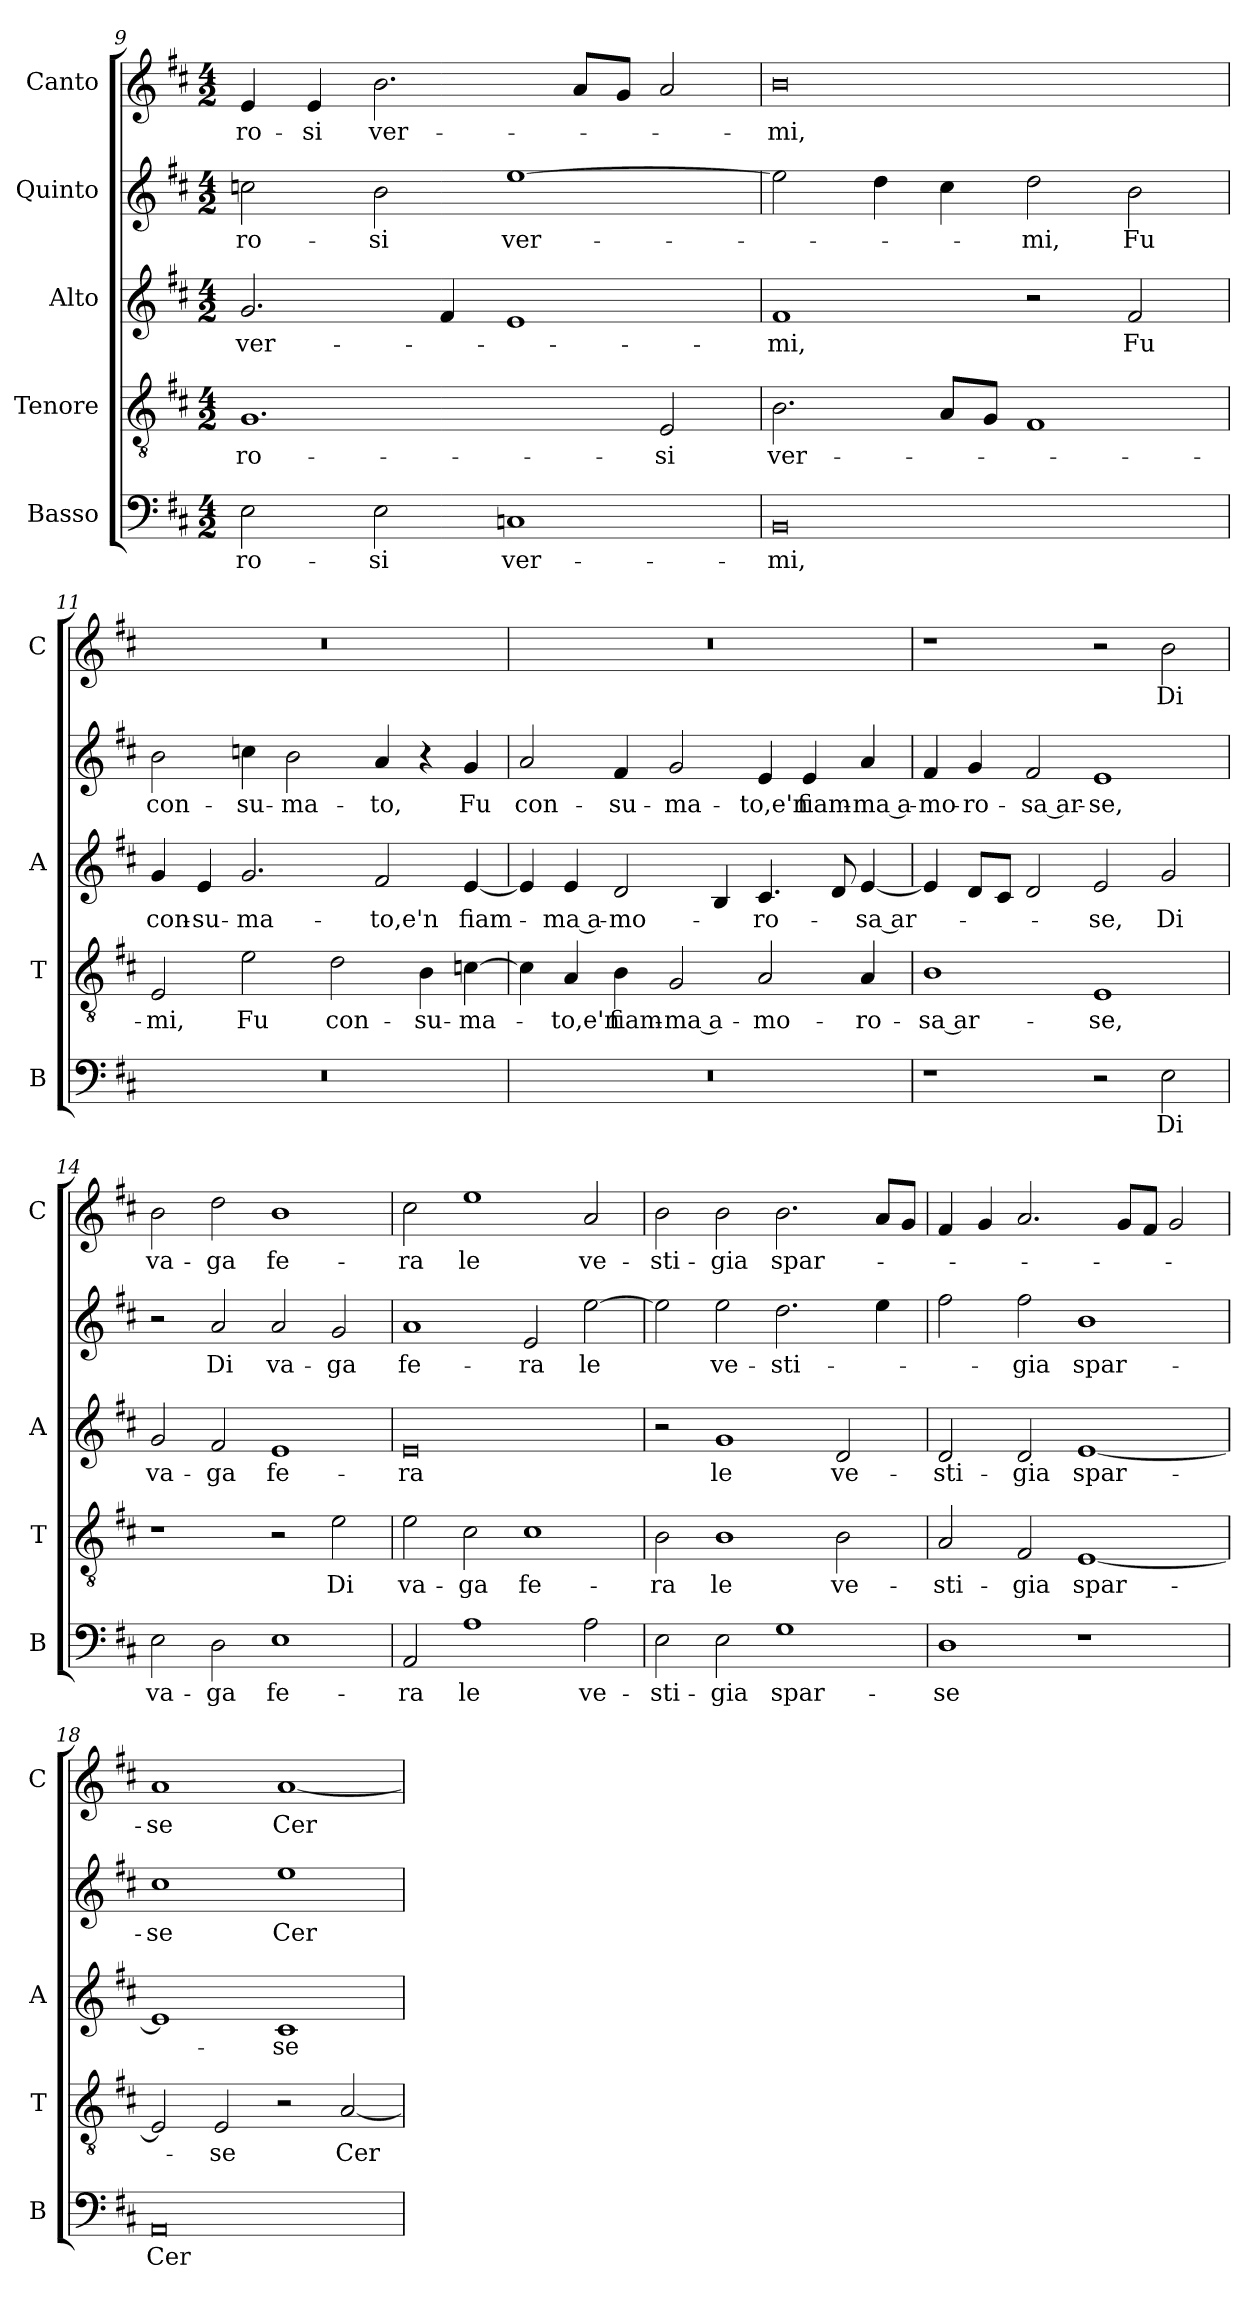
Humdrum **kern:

**kern	**text	**kern	**text	**kern	**text	**kern	**text	**kern	**text
*part5	*part5	*part4	*part4	*part3	*part3	*part2	*part2	*part1	*part1
*staff5	*staff5	*staff4	*staff4	*staff3	*staff3	*staff2	*staff2	*staff1	*staff1
*I"Basso	*	*I"Tenore	*	*I"Alto	*	*I"Quinto	*	*I"Canto	*
*I'B	*	*I'T	*	*I'A	*	*	*	*I'C	*
*clefF4	*	*clefGv2	*	*clefG2	*	*clefG2	*	*clefG2	*
*k[f#c#]	*	*k[f#c#]	*	*k[f#c#]	*	*k[f#c#]	*	*k[f#c#]	*
*D:	*	*D:	*	*D:	*	*D:	*	*D:	*
*M4/2	*	*M4/2	*	*M4/2	*	*M4/2	*	*M4/2	*
=9	=9	=9	=9	=9	=9	=9	=9	=9	=9
!	!LO:LY:b	!	!LO:LY:b	!	!LO:LY:b	!	!LO:LY:b	!	!LO:LY:b
2E\	-ro-	1.G	-ro-	2.g/	ver-	2ccn\	-ro-	4e/	-ro-
!	!	!	!	!	!	!	!	!	!LO:LY:b
.	.	.	.	.	.	.	.	4e/	-si
!	!LO:LY:b	!	!	!	!	!	!LO:LY:b	!	!LO:LY:b
2E\	-si	.	.	.	.	2b\	-si	2.b\	ver-
.	.	.	.	4f#/	.	.	.	.	.
!	!LO:LY:b	!	!	!	!	!	!LO:LY:b	!	!
1Cn	ver-	.	.	1e	.	[1ee	ver-	.	.
.	.	.	.	.	.	.	.	8a/L	.
.	.	.	.	.	.	.	.	8g/J	.
!	!	!	!LO:LY:b	!	!	!	!	!	!
.	.	2E/	-si	.	.	.	.	2a/	.
!!LO:LB:g=z
=10	=10	=10	=10	=10	=10	=10	=10	=10	=10
!	!LO:LY:b	!	!LO:LY:b	!	!LO:LY:b	!	!	!	!LO:LY:b
0BB	-mi,	2.B\	ver-	1f#	-mi,	2ee\]	.	0b	-mi,
.	.	.	.	.	.	4dd\	.	.	.
.	.	8A/L	.	.	.	4cc#\	.	.	.
.	.	8G/J	.	.	.	.	.	.	.
!	!	!	!	!	!	!	!LO:LY:b	!	!
.	.	1F#	.	2r	.	2dd\	-mi,	.	.
!	!	!	!	!	!LO:LY:b	!	!LO:LY:b	!	!
.	.	.	.	2f#/	Fu	2b\	Fu	.	.
=11	=11	=11	=11	=11	=11	=11	=11	=11	=11
!	!	!	!LO:LY:b	!	!LO:LY:b	!	!LO:LY:b	!	!
0r	.	2E/	-mi,	4g/	con-	2b\	con-	0r	.
!	!	!	!	!	!LO:LY:b	!	!	!	!
.	.	.	.	4e/	-su-	.	.	.	.
!	!	!	!LO:LY:b	!	!LO:LY:b	!	!LO:LY:b	!	!
.	.	2e\	Fu	2.g/	-ma-	4ccn\	-su-	.	.
!	!	!	!	!	!	!	!LO:LY:b	!	!
.	.	.	.	.	.	2b\	-ma-	.	.
!	!	!	!LO:LY:b	!	!	!	!	!	!
.	.	2d\	con-	.	.	.	.	.	.
!	!	!	!	!	!LO:LY:b	!	!LO:LY:b	!	!
.	.	.	.	2f#/	-to,e'n	4a/	-to,	.	.
!	!	!	!LO:LY:b	!	!	!	!	!	!
.	.	4B\	-su-	.	.	4r	.	.	.
!	!	!	!LO:LY:b	!	!LO:LY:b	!	!LO:LY:b	!	!
.	.	[4cn\	-ma-	[4e/	fiam-	4g/	Fu	.	.
=12	=12	=12	=12	=12	=12	=12	=12	=12	=12
!	!	!	!	!	!	!	!LO:LY:b	!	!
0r	.	4c\]	.	4e/]	.	2a/	con-	0r	.
!	!	!	!LO:LY:b	!	!LO:LY:b	!	!	!	!
.	.	4A/	-to,e'n	4e/	-ma a-	.	.	.	.
!	!	!	!LO:LY:b	!	!LO:LY:b	!	!LO:LY:b	!	!
.	.	4B\	fiam-	2d/	-mo-	4f#/	-su-	.	.
!	!	!	!LO:LY:b	!	!	!	!LO:LY:b	!	!
.	.	2G/	-ma a-	.	.	2g/	-ma-	.	.
.	.	.	.	4B/	.	.	.	.	.
!	!	!	!LO:LY:b	!	!LO:LY:b	!	!LO:LY:b	!	!
.	.	2A/	-mo-	4.c#/	-ro-	4e/	-to,e'n	.	.
!	!	!	!	!	!	!	!LO:LY:b	!	!
.	.	.	.	.	.	4e/	fiam-	.	.
.	.	.	.	8d/	.	.	.	.	.
!	!	!	!LO:LY:b	!	!LO:LY:b	!	!LO:LY:b	!	!
.	.	4A/	-ro-	[4e/	-sa ar-	4a/	-ma a-	.	.
=13	=13	=13	=13	=13	=13	=13	=13	=13	=13
!	!	!	!LO:LY:b	!	!	!	!LO:LY:b	!	!
1r	.	1B	-sa ar-	4e/]	.	4f#/	-mo-	1r	.
!	!	!	!	!	!	!	!LO:LY:b	!	!
.	.	.	.	8d/L	.	4g/	-ro-	.	.
.	.	.	.	8c#/J	.	.	.	.	.
!	!	!	!	!	!	!	!LO:LY:b	!	!
.	.	.	.	2d/	.	2f#/	-sa ar-	.	.
!	!	!	!LO:LY:b	!	!LO:LY:b	!	!LO:LY:b	!	!
2r	.	1E	-se,	2e/	-se,	1e	-se,	2r	.
!	!LO:LY:b	!	!	!	!LO:LY:b	!	!	!	!LO:LY:b
2E\	Di	.	.	2g/	Di	.	.	2b\	Di
=14	=14	=14	=14	=14	=14	=14	=14	=14	=14
!	!LO:LY:b	!	!	!	!LO:LY:b	!	!	!	!LO:LY:b
2E\	va-	1r	.	2g/	va-	2r	.	2b\	va-
!	!LO:LY:b	!	!	!	!LO:LY:b	!	!LO:LY:b	!	!LO:LY:b
2D\	-ga	.	.	2f#/	-ga	2a/	Di	2dd\	-ga
!	!LO:LY:b	!	!	!	!LO:LY:b	!	!LO:LY:b	!	!LO:LY:b
1E	fe-	2r	.	1e	fe-	2a/	va-	1b	fe-
!	!	!	!LO:LY:b	!	!	!	!LO:LY:b	!	!
.	.	2e\	Di	.	.	2g/	-ga	.	.
!!LO:PB:g=z
=15	=15	=15	=15	=15	=15	=15	=15	=15	=15
!	!LO:LY:b	!	!LO:LY:b	!	!LO:LY:b	!	!LO:LY:b	!	!LO:LY:b
2AA/	-ra	2e\	va-	0e	-ra	1a	fe-	2cc#\	-ra
!	!LO:LY:b	!	!LO:LY:b	!	!	!	!	!	!LO:LY:b
1A	le	2c#\	-ga	.	.	.	.	1ee	le
!	!	!	!LO:LY:b	!	!	!	!LO:LY:b	!	!
.	.	1c#	fe-	.	.	2e/	-ra	.	.
!	!LO:LY:b	!	!	!	!	!	!LO:LY:b	!	!LO:LY:b
2A\	ve-	.	.	.	.	[2ee\	le	2a/	ve-
=16	=16	=16	=16	=16	=16	=16	=16	=16	=16
!	!LO:LY:b	!	!LO:LY:b	!	!	!	!	!	!LO:LY:b
2E\	-sti-	2B\	-ra	2r	.	2ee\]	.	2b\	-sti-
!	!LO:LY:b	!	!LO:LY:b	!	!LO:LY:b	!	!LO:LY:b	!	!LO:LY:b
2E\	-gia	1B	le	1g	le	2ee\	ve-	2b\	-gia
!	!LO:LY:b	!	!	!	!	!	!LO:LY:b	!	!LO:LY:b
1G	spar-	.	.	.	.	2.dd\	-sti-	2.b\	spar-
!	!	!	!LO:LY:b	!	!LO:LY:b	!	!	!	!
.	.	2B\	ve-	2d/	ve-	.	.	.	.
.	.	.	.	.	.	4ee\	.	8a/L	.
.	.	.	.	.	.	.	.	8g/J	.
=17	=17	=17	=17	=17	=17	=17	=17	=17	=17
!	!LO:LY:b	!	!LO:LY:b	!	!LO:LY:b	!	!	!	!
1D	-se	2A/	-sti-	2d/	-sti-	2ff#\	.	4f#/	.
.	.	.	.	.	.	.	.	4g/	.
!	!	!	!LO:LY:b	!	!LO:LY:b	!	!LO:LY:b	!	!
.	.	2F#/	-gia	2d/	-gia	2ff#\	-gia	2.a/	.
!	!	!	!LO:LY:b	!	!LO:LY:b	!	!LO:LY:b	!	!
1r	.	[1E	spar-	[1e	spar-	1b	spar-	.	.
.	.	.	.	.	.	.	.	8g/L	.
.	.	.	.	.	.	.	.	8f#/J	.
.	.	.	.	.	.	.	.	2g/	.
=18	=18	=18	=18	=18	=18	=18	=18	=18	=18
!	!LO:LY:b	!	!	!	!	!	!LO:LY:b	!	!LO:LY:b
0AA	Cer-	2E/]	.	1e]	.	1cc#	-se	1a	-se
!	!	!	!LO:LY:b	!	!	!	!	!	!
.	.	2E/	-se	.	.	.	.	.	.
!	!	!	!	!	!LO:LY:b	!	!LO:LY:b	!	!LO:LY:b
.	.	2r	.	1c#	-se	1ee	Cer-	[1a	Cer-
!	!	!	!LO:LY:b	!	!	!	!	!	!
.	.	[2A/	Cer-	.	.	.	.	.	.
=	=	=	=	=	=	=	=	=	=
*-	*-	*-	*-	*-	*-	*-	*-	*-	*-
